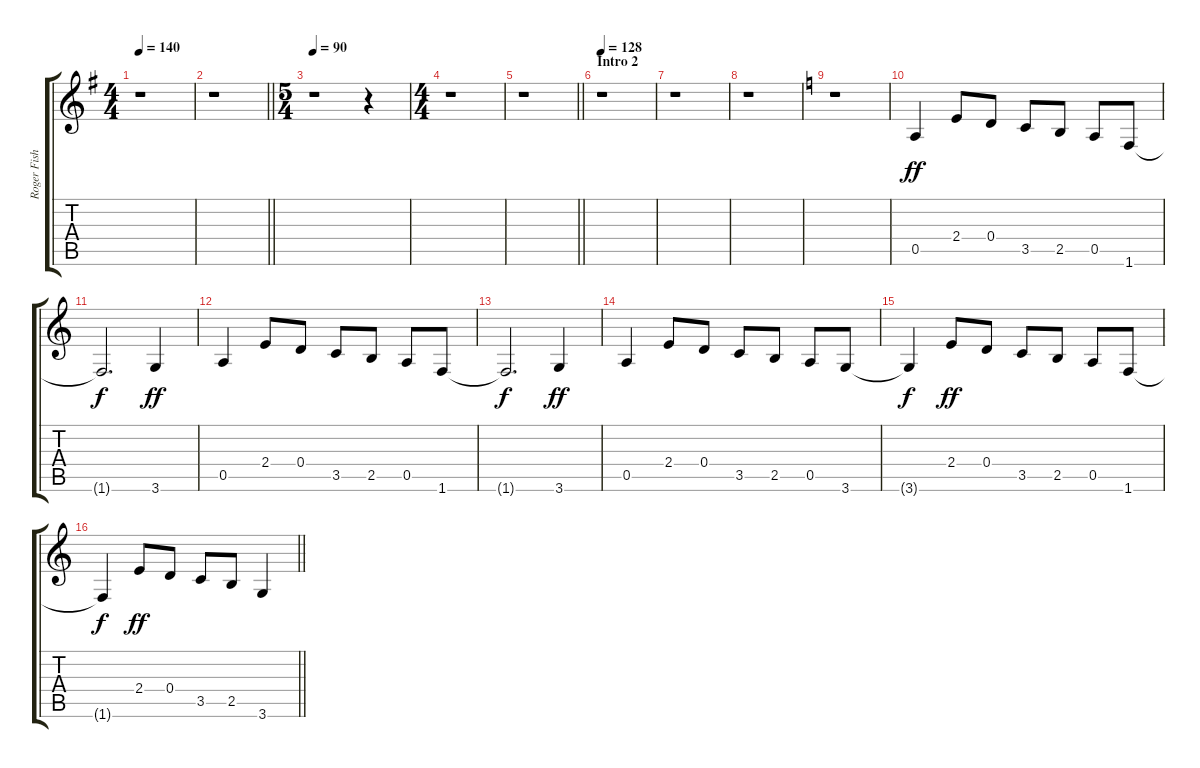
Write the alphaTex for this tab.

\track ("Roger Fisher" "Roger Fish") {instrument overdrivenguitar}
\staff {score tabs}
\tuning (E4 B3 G3 D3 A2 E2) {hide}
\ts (4 4)
\tempo 140
\clef g2
\ks g
r.1{dy f volume 12 instrument overdrivenguitar} |
\barLineRight lightlight
r.1 |
\ts (5 4)
\tempo 90
r.1 r.4 |
\ts (4 4)
r.1 |
\barLineRight lightlight
r.1 |
\section ("" "Intro 2")
\tempo 128
r.1 |
r.1 |
r.1 |
\ks c
r.1 |
0.5.4{dy ff} 2.4.8 0.4.8 3.5.8 2.5.8 0.5.8 1.6.8 |
1.6{t}.2{d dy f} 3.6.4{dy ff} |
0.5.4 2.4.8 0.4.8 3.5.8 2.5.8 0.5.8 1.6.8 |
1.6{t}.2{d dy f} 3.6.4{dy ff} |
0.5.4 2.4.8 0.4.8 3.5.8 2.5.8 0.5.8 3.6.8 |
3.6{t}.4{dy f} 2.4.8{dy ff} 0.4.8 3.5.8 2.5.8 0.5.8 1.6.8 |
\barLineRight lightlight
1.6{t}.4{dy f} 2.4.8{dy ff} 0.4.8 3.5.8 2.5.8 3.6.4
